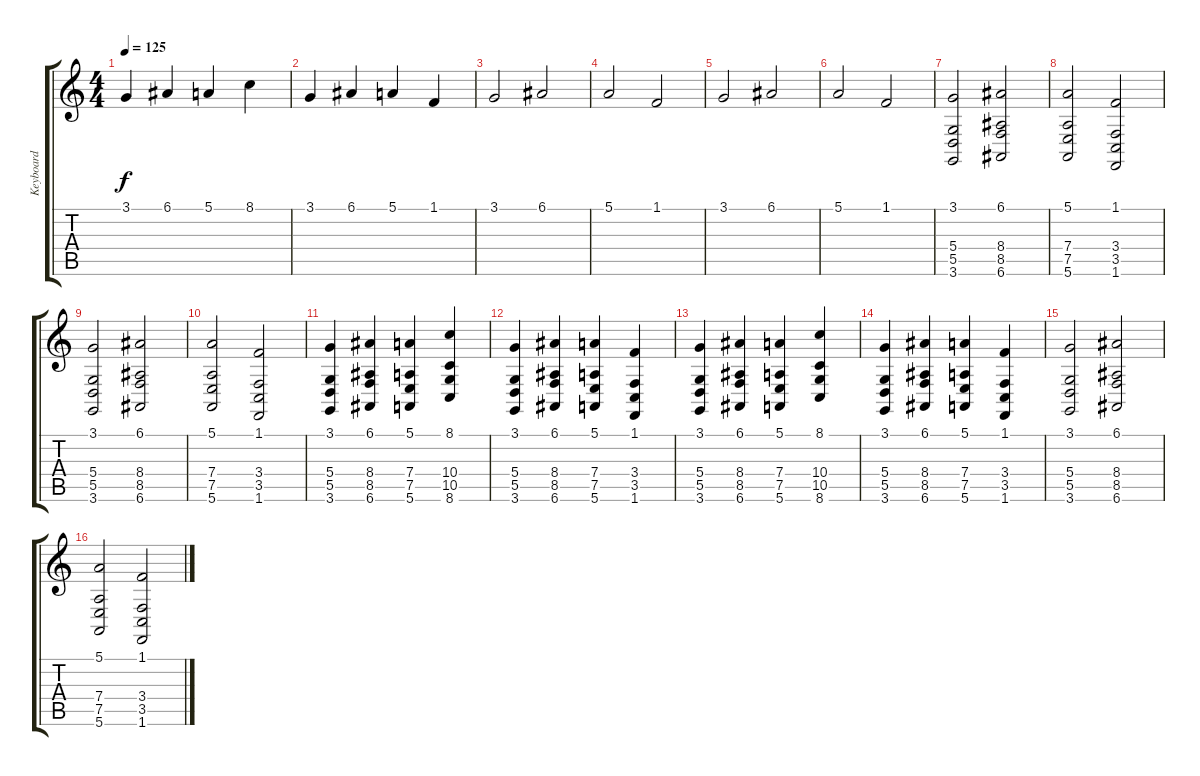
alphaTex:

\track ("Keyboard" "Keyboard") {instrument stringensemble1}
\staff {score tabs}
\tuning (E4 B3 G3 D3 A2 E2) {hide}
\ts (4 4)
\tempo 125
\clef g2
\ks c
3.1.4{dy f} 6.1.4 5.1.4 8.1.4 |
3.1.4 6.1.4 5.1.4 1.1.4 |
3.1.2 6.1.2 |
5.1.2 1.1.2 |
3.1.2 6.1.2 |
5.1.2 1.1.2 |
(3.1 5.4 5.5 3.6).2 (6.1 8.4 8.5 6.6).2 |
(5.1 7.4 7.5 5.6).2 (1.1 3.4 3.5 1.6).2 |
(3.1 5.4 5.5 3.6).2 (6.1 8.4 8.5 6.6).2 |
(5.1 7.4 7.5 5.6).2 (1.1 3.4 3.5 1.6).2 |
(3.1 5.4 5.5 3.6).4 (6.1 8.4 8.5 6.6).4 (5.1 7.4 7.5 5.6).4 (8.1 10.4 10.5 8.6).4 |
(3.1 5.4 5.5 3.6).4 (6.1 8.4 8.5 6.6).4 (5.1 7.4 7.5 5.6).4 (1.1 3.4 3.5 1.6).4 |
(3.1 5.4 5.5 3.6).4 (6.1 8.4 8.5 6.6).4 (5.1 7.4 7.5 5.6).4 (8.1 10.4 10.5 8.6).4 |
(3.1 5.4 5.5 3.6).4 (6.1 8.4 8.5 6.6).4 (5.1 7.4 7.5 5.6).4 (1.1 3.4 3.5 1.6).4 |
(3.1 5.4 5.5 3.6).2 (6.1 8.4 8.5 6.6).2 |
(5.1 7.4 7.5 5.6).2 (1.1 3.4 3.5 1.6).2
